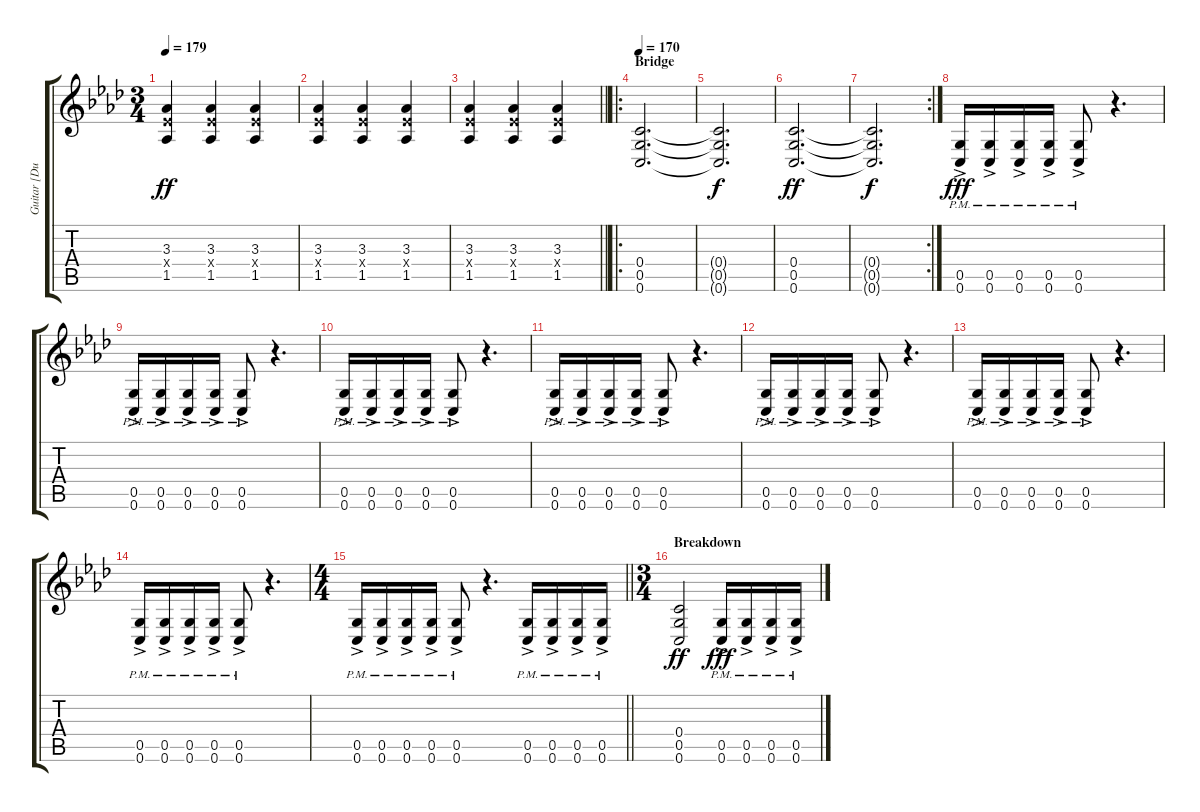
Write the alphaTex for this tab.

\track ("Guitar [Dustin]" "Guitar [Du") {instrument distortionguitar}
\staff {score tabs}
\tuning (D4 A3 F3 C3 G2 C2) {hide}
\ts (3 4)
\tempo 179
\clef g2
\ks ab
(3.3 3.4{x} 1.5).4{dy ff} (3.3 3.4{x} 1.5).4 (3.3 3.4{x} 1.5).4 |
(3.3 3.4{x} 1.5).4 (3.3 3.4{x} 1.5).4 (3.3 3.4{x} 1.5).4 |
\barLineRight lightlight
(3.3 3.4{x} 1.5).4 (3.3 3.4{x} 1.5).4 (3.3 3.4{x} 1.5).4 |
\ro
\section ("" "Bridge")
\tempo 170
(0.4 0.5 0.6).2{d} |
(0.4{t} 0.5{t} 0.6{t}).2{d dy f} |
(0.4 0.5 0.6).2{d dy ff} |
\rc 2
(0.4{t} 0.5{t} 0.6{t}).2{d dy f} |
(0.5{ac pm} 0.6{ac pm}).16{dy fff} (0.5{ac pm} 0.6{ac pm}).16 (0.5{ac pm} 0.6{ac pm}).16 (0.5{ac pm} 0.6{ac pm}).16 (0.5{ac pm} 0.6{ac pm}).8 r.4{d} |
(0.5{ac pm} 0.6{ac pm}).16 (0.5{ac pm} 0.6{ac pm}).16 (0.5{ac pm} 0.6{ac pm}).16 (0.5{ac pm} 0.6{ac pm}).16 (0.5{ac pm} 0.6{ac pm}).8 r.4{d} |
(0.5{ac pm} 0.6{ac pm}).16 (0.5{ac pm} 0.6{ac pm}).16 (0.5{ac pm} 0.6{ac pm}).16 (0.5{ac pm} 0.6{ac pm}).16 (0.5{ac pm} 0.6{ac pm}).8 r.4{d} |
(0.5{ac pm} 0.6{ac pm}).16 (0.5{ac pm} 0.6{ac pm}).16 (0.5{ac pm} 0.6{ac pm}).16 (0.5{ac pm} 0.6{ac pm}).16 (0.5{ac pm} 0.6{ac pm}).8 r.4{d} |
(0.5{ac pm} 0.6{ac pm}).16 (0.5{ac pm} 0.6{ac pm}).16 (0.5{ac pm} 0.6{ac pm}).16 (0.5{ac pm} 0.6{ac pm}).16 (0.5{ac pm} 0.6{ac pm}).8 r.4{d} |
(0.5{ac pm} 0.6{ac pm}).16 (0.5{ac pm} 0.6{ac pm}).16 (0.5{ac pm} 0.6{ac pm}).16 (0.5{ac pm} 0.6{ac pm}).16 (0.5{ac pm} 0.6{ac pm}).8 r.4{d} |
(0.5{ac pm} 0.6{ac pm}).16 (0.5{ac pm} 0.6{ac pm}).16 (0.5{ac pm} 0.6{ac pm}).16 (0.5{ac pm} 0.6{ac pm}).16 (0.5{ac pm} 0.6{ac pm}).8 r.4{d} |
\ts (4 4)
\barLineRight lightlight
(0.5{ac pm} 0.6{ac pm}).16 (0.5{ac pm} 0.6{ac pm}).16 (0.5{ac pm} 0.6{ac pm}).16 (0.5{ac pm} 0.6{ac pm}).16 (0.5{ac pm} 0.6{ac pm}).8 r.4{d} (0.5{ac pm} 0.6{ac pm}).16 (0.5{ac pm} 0.6{ac pm}).16 (0.5{ac pm} 0.6{ac pm}).16 (0.5{ac pm} 0.6{ac pm}).16 |
\ts (3 4)
\section ("" "Breakdown")
(0.4 0.5 0.6).2{dy ff} (0.5{ac pm} 0.6{ac pm}).16{dy fff} (0.5{ac pm} 0.6{ac pm}).16 (0.5{ac pm} 0.6{ac pm}).16 (0.5{ac pm} 0.6{ac pm}).16
